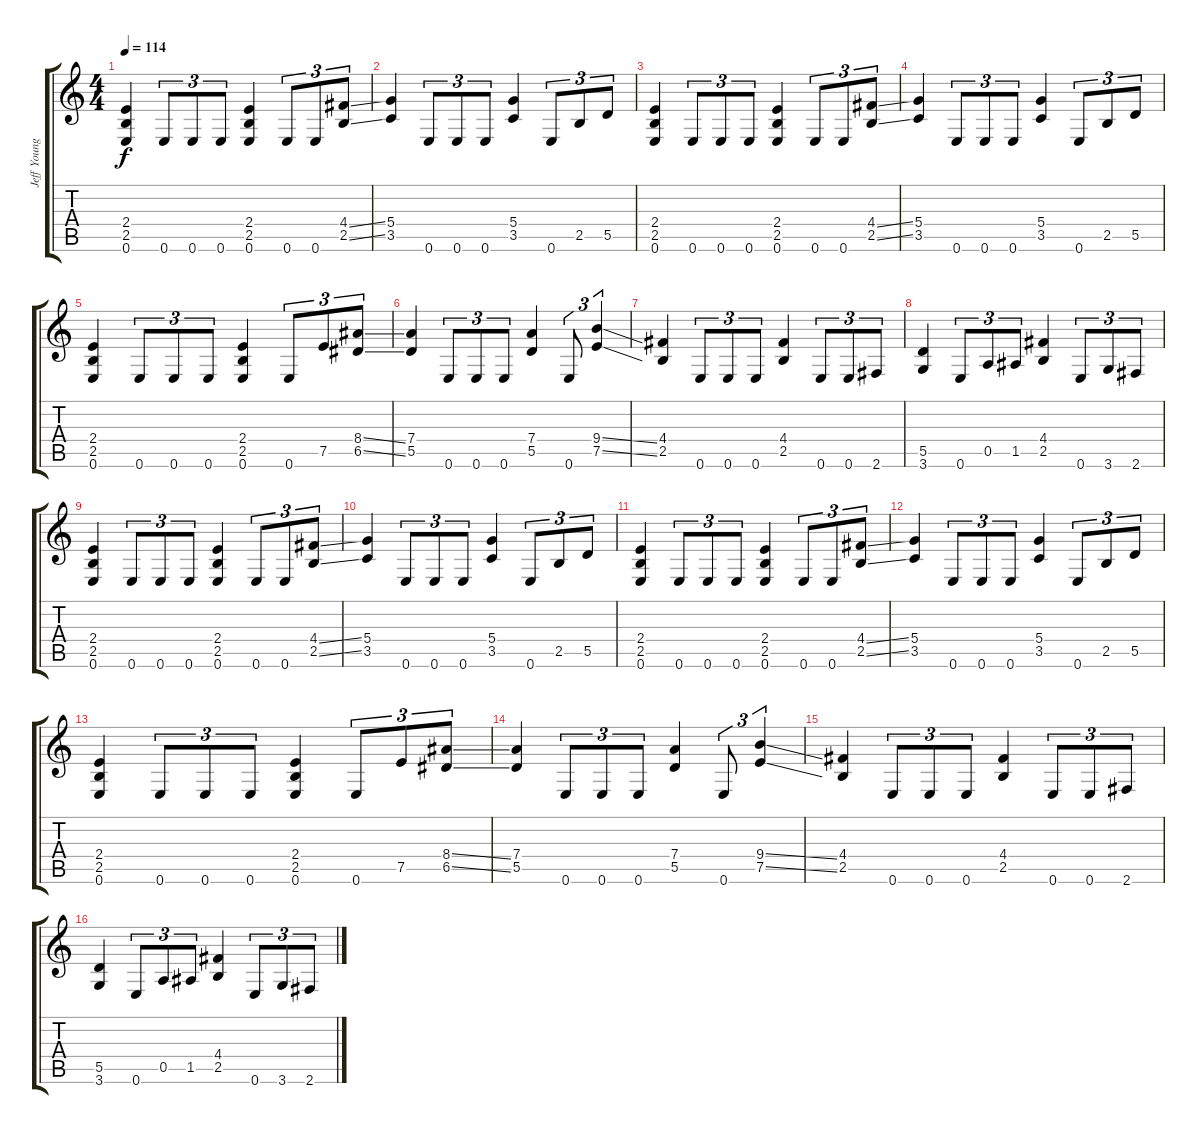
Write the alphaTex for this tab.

\track ("Jeff Young" "Jeff Young") {instrument distortionguitar}
\staff {score tabs}
\tuning (E4 B3 G3 D3 A2 E2) {hide}
\ts (4 4)
\tempo 114
\clef g2
\ks c
(2.4 2.5 0.6).4{dy f} 0.6.8{tu (3 2)} 0.6.8{tu (3 2)} 0.6.8{tu (3 2)} (2.4 2.5 0.6).4 0.6.8{tu (3 2)} 0.6.8{tu (3 2)} (4.4{ss} 2.5{ss}).8{tu (3 2)} |
(5.4 3.5).4 0.6.8{tu (3 2)} 0.6.8{tu (3 2)} 0.6.8{tu (3 2)} (5.4 3.5).4 0.6.8{tu (3 2)} 2.5.8{tu (3 2)} 5.5.8{tu (3 2)} |
(2.4 2.5 0.6).4 0.6.8{tu (3 2)} 0.6.8{tu (3 2)} 0.6.8{tu (3 2)} (2.4 2.5 0.6).4 0.6.8{tu (3 2)} 0.6.8{tu (3 2)} (4.4{ss} 2.5{ss}).8{tu (3 2)} |
(5.4 3.5).4 0.6.8{tu (3 2)} 0.6.8{tu (3 2)} 0.6.8{tu (3 2)} (5.4 3.5).4 0.6.8{tu (3 2)} 2.5.8{tu (3 2)} 5.5.8{tu (3 2)} |
(2.4 2.5 0.6).4 0.6.8{tu (3 2)} 0.6.8{tu (3 2)} 0.6.8{tu (3 2)} (2.4 2.5 0.6).4 0.6.8{tu (3 2)} 7.5.8{tu (3 2)} (8.4{ss} 6.5{ss}).8{tu (3 2)} |
(7.4 5.5).4 0.6.8{tu (3 2)} 0.6.8{tu (3 2)} 0.6.8{tu (3 2)} (7.4 5.5).4 0.6.8{tu (3 2)} (9.4{ss} 7.5{ss}).4{tu (3 2)} |
(4.4 2.5).4 0.6.8{tu (3 2)} 0.6.8{tu (3 2)} 0.6.8{tu (3 2)} (4.4 2.5).4 0.6.8{tu (3 2)} 0.6.8{tu (3 2)} 2.6.8{tu (3 2)} |
(5.5 3.6).4 0.6.8{tu (3 2)} 0.5.8{tu (3 2)} 1.5.8{tu (3 2)} (4.4 2.5).4 0.6.8{tu (3 2)} 3.6.8{tu (3 2)} 2.6.8{tu (3 2)} |
(2.4 2.5 0.6).4 0.6.8{tu (3 2)} 0.6.8{tu (3 2)} 0.6.8{tu (3 2)} (2.4 2.5 0.6).4 0.6.8{tu (3 2)} 0.6.8{tu (3 2)} (4.4{ss} 2.5{ss}).8{tu (3 2)} |
(5.4 3.5).4 0.6.8{tu (3 2)} 0.6.8{tu (3 2)} 0.6.8{tu (3 2)} (5.4 3.5).4 0.6.8{tu (3 2)} 2.5.8{tu (3 2)} 5.5.8{tu (3 2)} |
(2.4 2.5 0.6).4 0.6.8{tu (3 2)} 0.6.8{tu (3 2)} 0.6.8{tu (3 2)} (2.4 2.5 0.6).4 0.6.8{tu (3 2)} 0.6.8{tu (3 2)} (4.4{ss} 2.5{ss}).8{tu (3 2)} |
(5.4 3.5).4 0.6.8{tu (3 2)} 0.6.8{tu (3 2)} 0.6.8{tu (3 2)} (5.4 3.5).4 0.6.8{tu (3 2)} 2.5.8{tu (3 2)} 5.5.8{tu (3 2)} |
(2.4 2.5 0.6).4 0.6.8{tu (3 2)} 0.6.8{tu (3 2)} 0.6.8{tu (3 2)} (2.4 2.5 0.6).4 0.6.8{tu (3 2)} 7.5.8{tu (3 2)} (8.4{ss} 6.5{ss}).8{tu (3 2)} |
(7.4 5.5).4 0.6.8{tu (3 2)} 0.6.8{tu (3 2)} 0.6.8{tu (3 2)} (7.4 5.5).4 0.6.8{tu (3 2)} (9.4{ss} 7.5{ss}).4{tu (3 2)} |
(4.4 2.5).4 0.6.8{tu (3 2)} 0.6.8{tu (3 2)} 0.6.8{tu (3 2)} (4.4 2.5).4 0.6.8{tu (3 2)} 0.6.8{tu (3 2)} 2.6.8{tu (3 2)} |
(5.5 3.6).4 0.6.8{tu (3 2)} 0.5.8{tu (3 2)} 1.5.8{tu (3 2)} (4.4 2.5).4 0.6.8{tu (3 2)} 3.6.8{tu (3 2)} 2.6.8{tu (3 2)}
